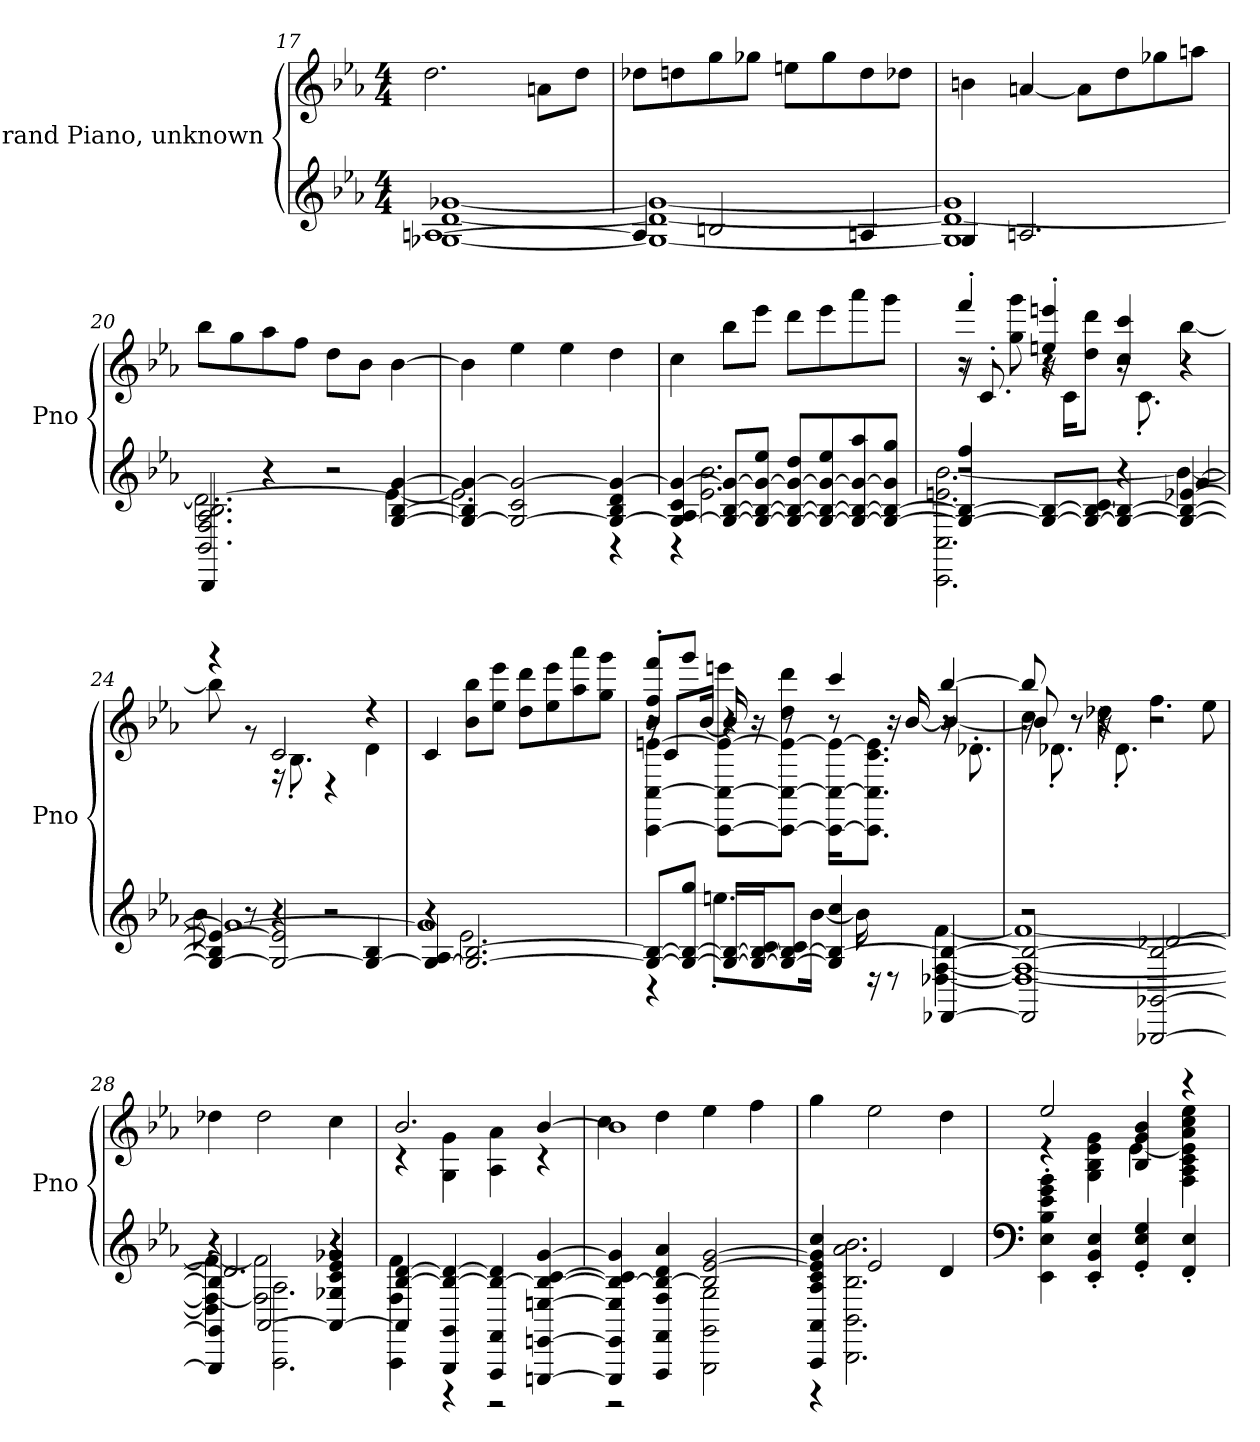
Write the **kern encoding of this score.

**kern	**kern
*part1	*part1
*staff2	*staff1
*I"Grand Piano, unknown	*
*I'Pno	*
!!LO:LB:g=z
*clefG2	*clefG2
*k[b-e-a-]	*k[b-e-a-]
*M4/4	*M4/4
=17	=17
*^	*
[1An	[1G-X [1d [1g-X	2.dd\
.	.	8an\L
.	.	8dd\J
=18	=18	=18
4A/]	1G-_ 1d_ 1g-_	8dd-X\L
.	.	8ddn\
2Bn/	.	8gg\
.	.	8gg-X\J
.	.	8een\L
.	.	8gg-\
4An/	.	8dd\
.	.	8dd-X\J
=19	=19	=19
4G/	1G-] 1d_ 1g-]	4bn\
2.An/	.	[4an/
.	.	8a\L]
.	.	8dd\
.	.	8gg-X\
.	.	8aan\J
=20	=20	=20
*	*^	*
2.BB-/ 2.F/ 2.A-/ [2.B-/	2.d\]	4BBB-/	8bb-\L
.	.	.	8gg\
.	.	4r	8aa-\
.	.	.	8ff\J
.	.	2r	8dd\L
.	.	.	8b-\J
[4G/ 4B-/_ [4g/	[4e-\	.	[4b-\
*	*v	*v	*
=21	=21	=21
4G/_ 4B-/] 4g/_	2.e-\]	4b-\]
2G/_ 2c/ 2g/_	.	4ee-\
.	.	4ee-\
4G/_ 4B-/ 4d/ 4g/_	4r	4dd\
!!LO:LB:g=z
=22	=22	=22
4G/_ 4A-/ 4c/ 4g/_	4r	4cc\
8G/_ [8B-/ 8g/_L	2.e-\ 2.b-\	8bb-\L
8G/_ 8B-/_ 8g/_ 8ee-/J	.	8eee-\J
8G/_ 8B-/_ 8g/_ 8dd/L	.	8ddd\L
8G/_ 8B-/_ 8g/_ 8ee-/	.	8eee-\
8G/_ 8B-/_ 8g/_ 8aa-/	.	8aaa-\
8G/_ 8B-/_ 8g/] 8gg/J	.	8ggg\J
=23	=23	=23
*	*^	*^
*	*	*	*	*^
4G/_ 4B-/_ 4ff/	2.CC\ 2.C\ 2.en\ [2.b-\	2r	4fff'/	8r	16r
.	.	.	.	.	8.c'/
.	.	.	.	8gg\ 8ggg\	.
8G/_ 8B-/_L	.	.	4een/' 4eeen/'	16r	4r
.	.	.	.	16c\KL	.
8G/_ 8B-/_ 8c/J	.	.	.	8dd\ 8ddd\J	.
4G/_ 4B-/_	.	4r	4cc/ 4ccc/	16r	2r
.	.	.	.	8.c'\	.
4G/_ 4B-/_ [4e-X/	4b-\_	[4g/	4r	[4bb-\	.
*	*	*	*	*v	*v
=24	=24	=24	=24	=24
4G/_ 4B-/] 4e-/_	8b-\]	1g_	4r	8bb-\]
.	8r	.	.	8r
2G/_ 2e-/]	4r	.	2c/	16r
.	.	.	.	8.B-'\
.	2r	.	.	4r
4G/_ 4B-/	.	.	4r	4d\
*	*	*	*v	*v
!!LO:PB:g=z
=25	=25	=25	=25
4G/_ 4A-/	4r	1g]	4c/
2.G/_ [2.B-/	2.e-\	.	8b-\ 8bb-\L
.	.	.	8ee-\ 8eee-\J
.	.	.	8dd\ 8ddd\L
.	.	.	8ee-\ 8eee-\
.	.	.	8aa-\ 8aaa-\
.	.	.	8gg\ 8ggg\J
*	*v	*v	*
=26	=26	=26
*	*	*^
*	*	*	*^
8G/_ 8B-/_L	4r	8b-/' 8ff/' 8fff/'L	16r	[4CC\ [4C\ [4en\
.	.	.	8c/L	.
8G/_ 8B-/_ 8gg/J	.	8ggg/J	.	.
.	.	.	[16b-/Jk	.
16G/_ 16B-/_LL	8.een'\L	4r	16b-/]	8CC\_ 8C\_ 8e\_ 8eeen\L
16G/_ 16B-/_ 16c/J	.	.	16r	.
8G/_ 8B-/_ 8c/J	.	.	8r	8CC\_ 8C\_ 8e\_ 8dd\ 8ddd\J
.	[16b-\Jk	.	.	.
4G/] 4B-/_ 4cc/	16b-\]	4ccc/	8r	16CC\_ 16C\_ 16e\_KL
.	16r	.	.	8.CC\] 8.C\] 8.c\ 8.e\]J
.	8r	.	16r	.
.	.	.	[16b-/	.
[4DD-X/ 4B-/_	[4D-X\ [4F\ [4f\	[4bb-/	4b-/_	16r
.	.	.	.	8.d-X'\
!!LO:LB:g=z
=27	=27	=27	=27	=27
*	*^	*	*	*^
2DD-/] 2B-/_	1D-_ 1F_ 1f_	2r	8bb-/]	4cc\	8b-/]	16r
.	.	.	.	.	.	8.d-X'\
.	.	.	8r	.	8r	.
.	.	.	4r	4dd-X\	4r	16r
.	.	.	.	.	.	8.d-'\
[2GGG-X/ [2GG-X/ 2B-/_	.	[2d-X/	2r	2r	2r	4.ff\
.	.	.	.	.	.	8ee-\
*	*	*	*v	*v	*v	*v
=28	=28	=28	=28
*	*	*^	*
4GGG-/] 4GG-/] 4B-/]	4D-\] 4F\_ 4f\_	2.d-/]	4r	4dd-X\
[2AA-/	2F\] 2f\]	.	2.AAA-\ 2.A-\	2dd-\
4AA-/_ 4G-X/ 4c/ 4e-/ 4g-X/	4r	4r	.	4cc\
*	*v	*v	*v	*
=29	=29	=29
*	*	*^
4AA-/] [4B-/ [4d/	4AAA-\ 4F\ 4f\	2.b-/	4r
4GGG/ 4GG/ 4B-/_ 4d/_	4r	.	4G\ 4g\
4FFF/ 4FF/ 4B-/_ 4d/]	2r	.	4A-\ 4a-\
[4EEEn/ [4EEn/ [4En/ 4B-/_ [4c/ [4g/	.	[4b-/	4r
=30	=30	=30	=30
4EEE/] 4EE/] 4E/] 4B-/_ 4c/] 4g/]	2r	1b-]	4cc\
4FFF/ 4FF/ 4F/ 4B-/_ 4d/ 4a-/	.	.	4dd\
2B-/] [2e-/ [2g/	2GGG\ 2GG\ 2G\	.	4ee-\
.	.	.	4ff\
*	*	*v	*v
=31	=31	=31
4AAA-/ 4AA-/ 4A-/ 4c/ 4e-/] 4g/] 4cc/	4r	4gg\
2e-/	2.BBB-\ 2.BB-\ 2.B-\ 2.a-\ 2.b-\	2ee-\
4d/	.	4dd\
*v	*v	*
!!LO:LB:g=z
=32	=32
*clefF4	*
*	*^
4EE-\' 4E-\' 4B-\' 4e-\' 4g\' 4b-\'	2ee-/	4r
4EE-/' 4BB-/' 4E-/'	.	4G\ 4B-\ 4e-\ 4g\
4GG/' 4E-/' 4G/'	4B-/ 4g/ 4b-/	[4e-\
4FF/' 4E-/'	4r	4F\ 4A-\ 4c\ 4e-\] 4a-\ 4cc\ 4ee-\
*	*v	*v
=	=
*-	*-
